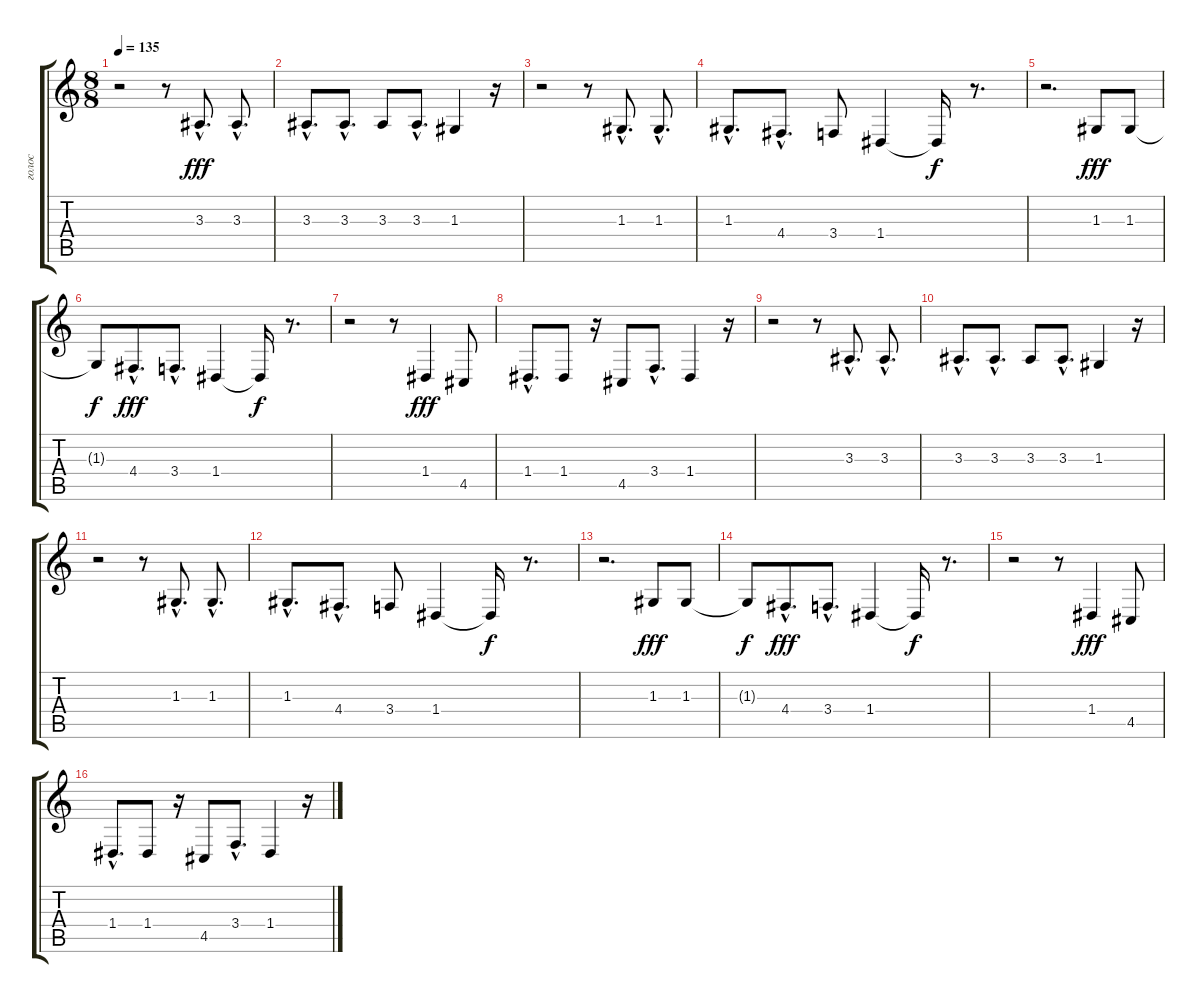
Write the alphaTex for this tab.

\track ("голос" "голос") {instrument tenorsax}
\staff {score tabs}
\tuning (E4 B3 G3 D3 A2 E2) {hide}
\ts (8 8)
\tempo 135
\clef g2
\ks c
r.2{dy fff} r.8 3.3{hac}.8{d} 3.3{hac}.8{d} |
3.3{hac}.8{d} 3.3{hac}.8{d} 3.3.8 3.3{hac}.8{d} 1.3.4 r.16 |
r.2 r.8 1.3{hac}.8{d} 1.3{hac}.8{d} |
1.3{hac}.8{d} 4.4{hac}.8{d} 3.4.8 1.4.4 1.4{t}.16{dy f} r.8{d} |
r.2{d} 1.3.8{dy fff} 1.3.8 |
1.3{t}.8{dy f} 4.4{hac}.8{d dy fff} 3.4{hac}.8{d} 1.4.4 1.4{t}.16{dy f} r.8{d} |
r.2 r.8 1.4.4{dy fff} 4.5.8 |
1.4{hac}.8{d} 1.4.8 r.16 4.5.8 3.4{hac}.8{d} 1.4.4 r.16 |
r.2 r.8 3.3{hac}.8{d} 3.3{hac}.8{d} |
3.3{hac}.8{d} 3.3{hac}.8{d} 3.3.8 3.3{hac}.8{d} 1.3.4 r.16 |
r.2 r.8 1.3{hac}.8{d} 1.3{hac}.8{d} |
1.3{hac}.8{d} 4.4{hac}.8{d} 3.4.8 1.4.4 1.4{t}.16{dy f} r.8{d} |
r.2{d} 1.3.8{dy fff} 1.3.8 |
1.3{t}.8{dy f} 4.4{hac}.8{d dy fff} 3.4{hac}.8{d} 1.4.4 1.4{t}.16{dy f} r.8{d} |
r.2 r.8 1.4.4{dy fff} 4.5.8 |
1.4{hac}.8{d} 1.4.8 r.16 4.5.8 3.4{hac}.8{d} 1.4.4 r.16
